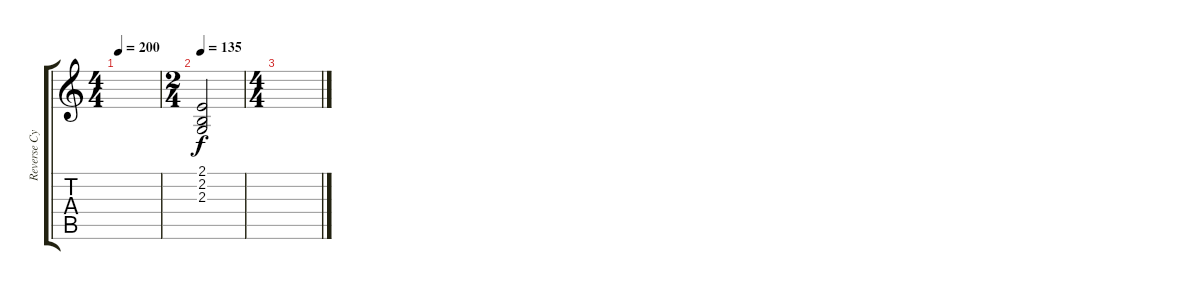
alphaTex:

\track ("Reverse Cymbal" "Reverse Cy") {instrument reversecymbal}
\staff {score tabs}
\tuning (D4 A3 F3 C3 G2 D2) {hide}
\ts (4 4)
\tempo 200
\clef g2
\ks c
|
\ts (2 4)
\tempo 135
(2.1 2.2 2.3).2 |
\ts (4 4)
